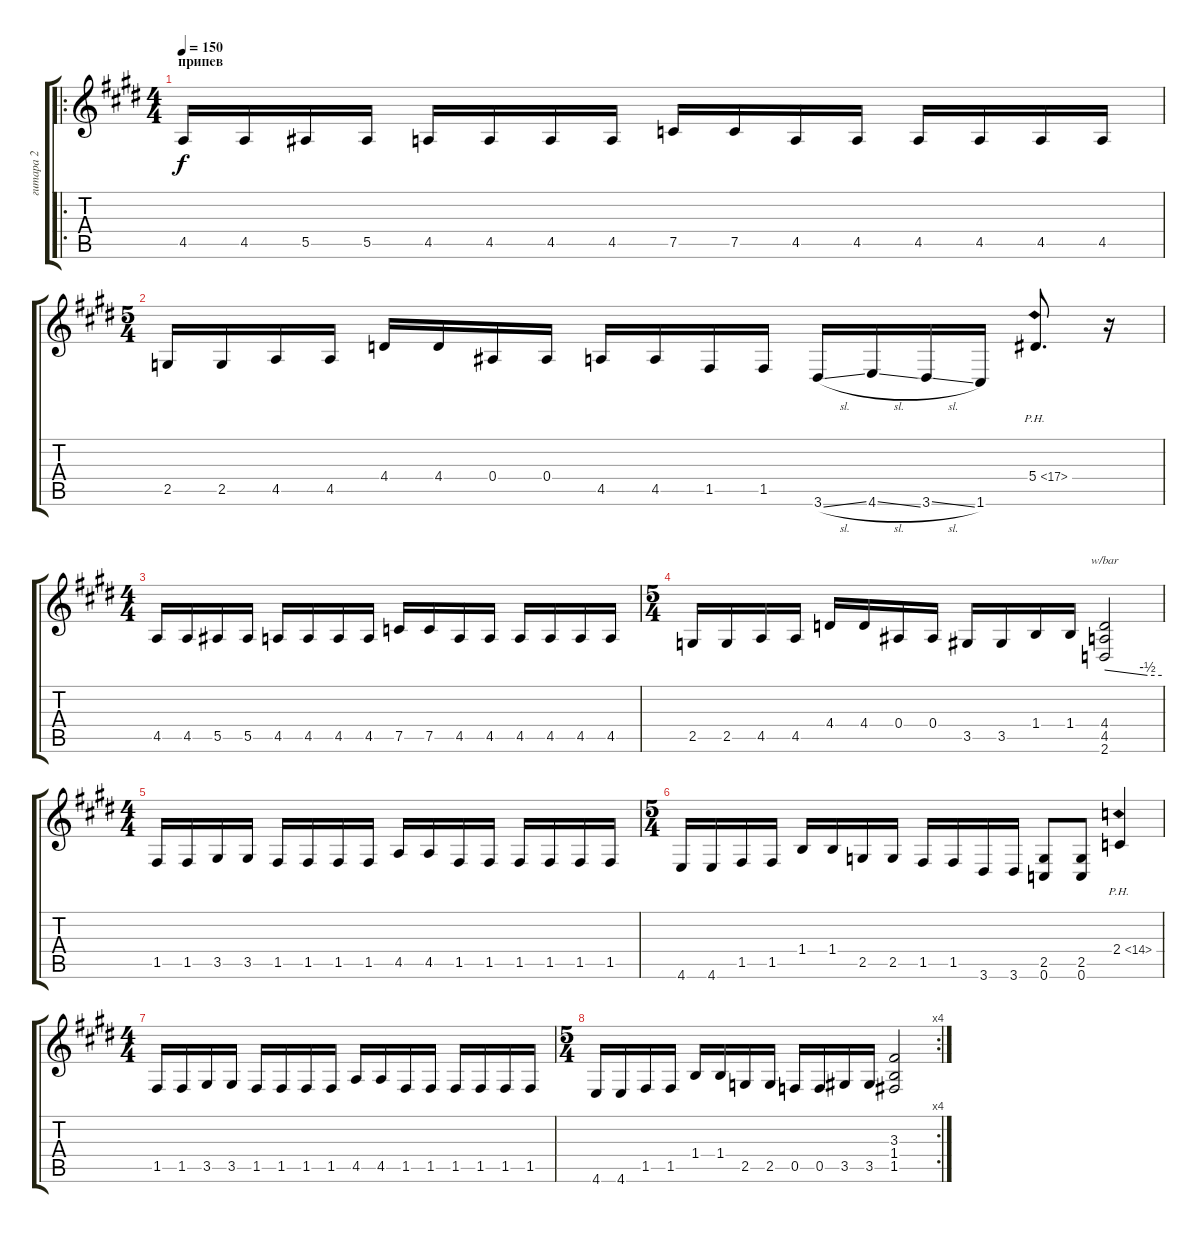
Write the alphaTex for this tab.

\track ("гитара 2" "гитара 2") {instrument distortionguitar}
\staff {score tabs}
\tuning (C4 G3 Eb3 Bb2 F2 C2) {hide}
\ro
\ts (4 4)
\section ("" "припев")
\tempo 150
\clef g2
\ks c#minor
4.5.16{dy f} 4.5.16 5.5.16 5.5.16 4.5.16 4.5.16 4.5.16 4.5.16 7.5.16 7.5.16 4.5.16 4.5.16 4.5.16 4.5.16 4.5.16 4.5.16 |
\ts (5 4)
2.5.16 2.5.16 4.5.16 4.5.16 4.4.16 4.4.16 0.4.16 0.4.16 4.5.16 4.5.16 1.5.16 1.5.16 3.6{sl}.16 4.6{sl}.16 3.6{sl}.16 1.6.16 5.4{ph 12}.8{d} r.16 |
\ts (4 4)
4.5.16 4.5.16 5.5.16 5.5.16 4.5.16 4.5.16 4.5.16 4.5.16 7.5.16 7.5.16 4.5.16 4.5.16 4.5.16 4.5.16 4.5.16 4.5.16 |
\ts (5 4)
2.5.16 2.5.16 4.5.16 4.5.16 4.4.16 4.4.16 0.4.16 0.4.16 3.5.16 3.5.16 1.4.16 1.4.16 (4.4 4.5 2.6).2{tbe (custom default 0 0 45 -2 60 -2)} |
\ts (4 4)
1.5.16 1.5.16 3.5.16 3.5.16 1.5.16 1.5.16 1.5.16 1.5.16 4.5.16 4.5.16 1.5.16 1.5.16 1.5.16 1.5.16 1.5.16 1.5.16 |
\ts (5 4)
4.6.16 4.6.16 1.5.16 1.5.16 1.4.16 1.4.16 2.5.16 2.5.16 1.5.16 1.5.16 3.6.16 3.6.16 (2.5 0.6).8 (2.5 0.6).8 2.4{ph 12}.4 |
\ts (4 4)
1.5.16 1.5.16 3.5.16 3.5.16 1.5.16 1.5.16 1.5.16 1.5.16 4.5.16 4.5.16 1.5.16 1.5.16 1.5.16 1.5.16 1.5.16 1.5.16 |
\rc 4
\ts (5 4)
4.6.16 4.6.16 1.5.16 1.5.16 1.4.16 1.4.16 2.5.16 2.5.16 0.5.16 0.5.16 3.5.16 3.5.16 (3.3 1.4 1.5).2
